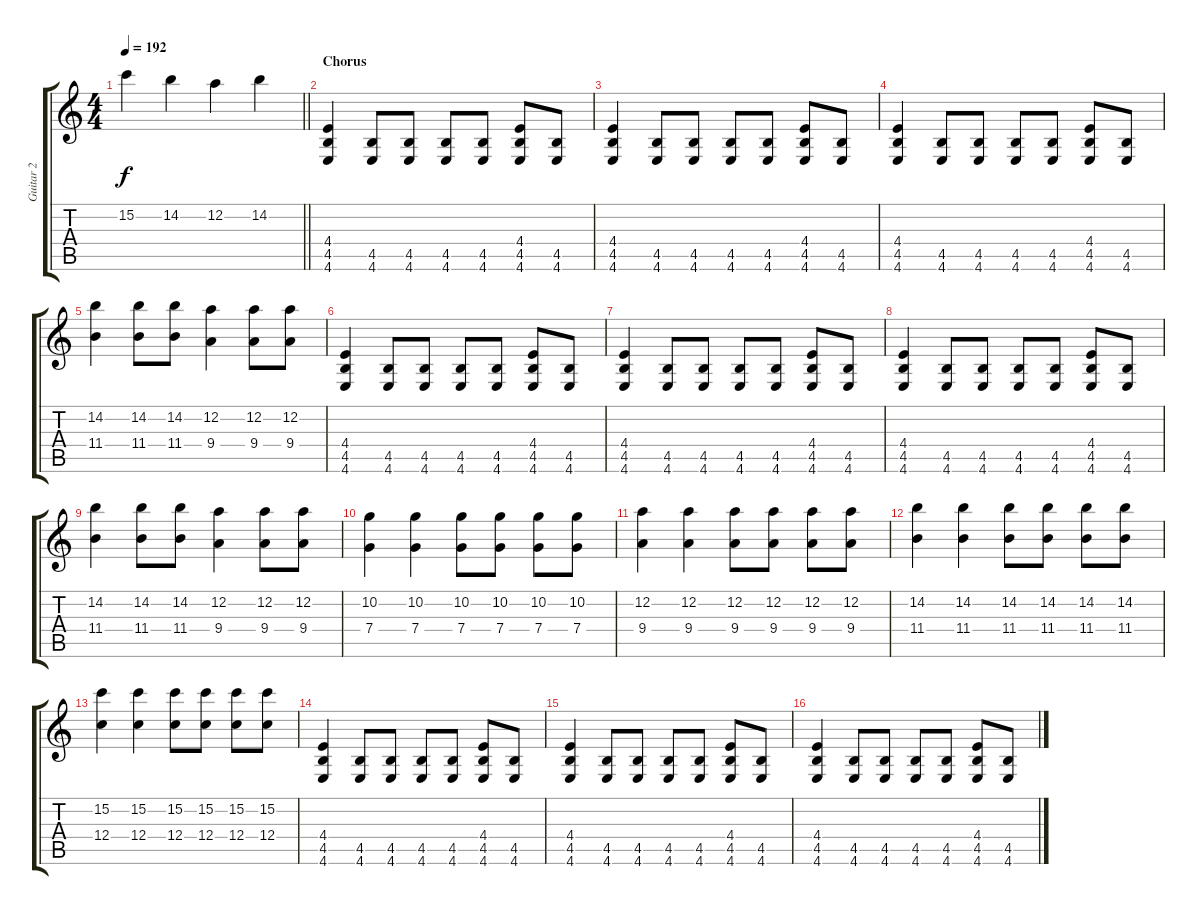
\track ("Guitar 2" "Guitar 2") {instrument distortionguitar}
\staff {score tabs}
\tuning (D4 A3 F3 C3 G2 C2) {hide}
\ts (4 4)
\tempo 192
\clef g2
\barLineRight lightlight
\ks c
15.2.4{dy f} 14.2.4 12.2.4 14.2.4 |
\section ("" "Chorus")
(4.4 4.5 4.6).4 (4.5 4.6).8 (4.5 4.6).8 (4.5 4.6).8 (4.5 4.6).8 (4.4 4.5 4.6).8 (4.5 4.6).8 |
(4.4 4.5 4.6).4 (4.5 4.6).8 (4.5 4.6).8 (4.5 4.6).8 (4.5 4.6).8 (4.4 4.5 4.6).8 (4.5 4.6).8 |
(4.4 4.5 4.6).4 (4.5 4.6).8 (4.5 4.6).8 (4.5 4.6).8 (4.5 4.6).8 (4.4 4.5 4.6).8 (4.5 4.6).8 |
(14.2 11.4).4 (14.2 11.4).8 (14.2 11.4).8 (12.2 9.4).4 (12.2 9.4).8 (12.2 9.4).8 |
(4.4 4.5 4.6).4 (4.5 4.6).8 (4.5 4.6).8 (4.5 4.6).8 (4.5 4.6).8 (4.4 4.5 4.6).8 (4.5 4.6).8 |
(4.4 4.5 4.6).4 (4.5 4.6).8 (4.5 4.6).8 (4.5 4.6).8 (4.5 4.6).8 (4.4 4.5 4.6).8 (4.5 4.6).8 |
(4.4 4.5 4.6).4 (4.5 4.6).8 (4.5 4.6).8 (4.5 4.6).8 (4.5 4.6).8 (4.4 4.5 4.6).8 (4.5 4.6).8 |
(14.2 11.4).4 (14.2 11.4).8 (14.2 11.4).8 (12.2 9.4).4 (12.2 9.4).8 (12.2 9.4).8 |
(10.2 7.4).4 (10.2 7.4).4 (10.2 7.4).8 (10.2 7.4).8 (10.2 7.4).8 (10.2 7.4).8 |
(12.2 9.4).4 (12.2 9.4).4 (12.2 9.4).8 (12.2 9.4).8 (12.2 9.4).8 (12.2 9.4).8 |
(14.2 11.4).4 (14.2 11.4).4 (14.2 11.4).8 (14.2 11.4).8 (14.2 11.4).8 (14.2 11.4).8 |
(15.2 12.4).4 (15.2 12.4).4 (15.2 12.4).8 (15.2 12.4).8 (15.2 12.4).8 (15.2 12.4).8 |
(4.4 4.5 4.6).4 (4.5 4.6).8 (4.5 4.6).8 (4.5 4.6).8 (4.5 4.6).8 (4.4 4.5 4.6).8 (4.5 4.6).8 |
(4.4 4.5 4.6).4 (4.5 4.6).8 (4.5 4.6).8 (4.5 4.6).8 (4.5 4.6).8 (4.4 4.5 4.6).8 (4.5 4.6).8 |
(4.4 4.5 4.6).4 (4.5 4.6).8 (4.5 4.6).8 (4.5 4.6).8 (4.5 4.6).8 (4.4 4.5 4.6).8 (4.5 4.6).8
